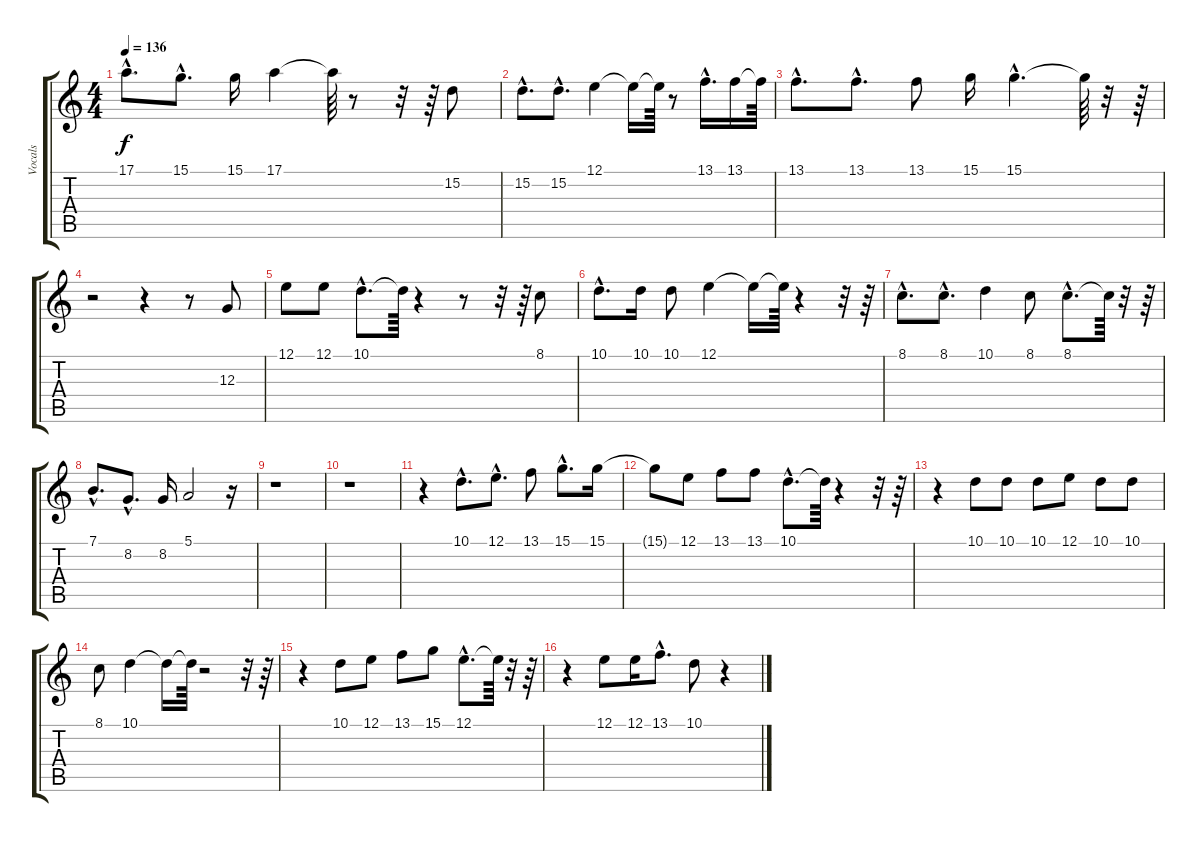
\track ("Vocals" "Vocals") {instrument choiraahs}
\staff {score tabs}
\tuning (E4 B3 G3 D3 A2 E2) {hide}
\ts (4 4)
\tempo 136
\clef g2
\ks c
17.1{hac}.8{d dy f} 15.1{hac}.8{d} 15.1.16 17.1.4 17.1{t}.64 r.8 r.32 r.64 15.2.8 |
15.2{hac}.8{d} 15.2{hac}.8{d} 12.1.4 12.1{t}.16 12.1{t}.64 r.8 13.1{hac}.16{d} 13.1.16 13.1{t}.64 |
13.1{hac}.8{d} 13.1{hac}.8{d} 13.1.8 15.1.16 15.1{hac}.4{d} 15.1{t}.64 r.32 r.64 |
r.2 r.4 r.8 12.3.8 |
12.1.8 12.1.8 10.1{hac}.8{d} 10.1{t}.64 r.4 r.8 r.32 r.64 8.1.8 |
10.1{hac}.8{d} 10.1.16 10.1.8 12.1.4 12.1{t}.16 12.1{t}.64 r.4 r.32 r.64 |
8.1{hac}.8{d} 8.1{hac}.8{d} 10.1.4 8.1.8 8.1{hac}.8{d} 8.1{t}.64 r.32 r.64 |
7.1{hac}.8{d} 8.2{hac}.8{d} 8.2.16 5.1.2 r.16 |
r.1 |
r.1 |
r.4 10.1{hac}.8{d} 12.1{hac}.8{d} 13.1.8 15.1{hac}.8{d} 15.1.16 |
15.1{t}.8 12.1.8 13.1.8 13.1.8 10.1{hac}.8{d} 10.1{t}.64 r.4 r.32 r.64 |
r.4 10.1.8 10.1.8 10.1.8 12.1.8 10.1.8 10.1.8 |
8.1.8 10.1.4 10.1{t}.16 10.1{t}.64 r.2 r.32 r.64 |
r.4 10.1.8 12.1.8 13.1.8 15.1.8 12.1{hac}.8{d} 12.1{t}.64 r.32 r.64 |
r.4 12.1.8 12.1.16 13.1{hac}.8{d} 10.1.8 r.4
